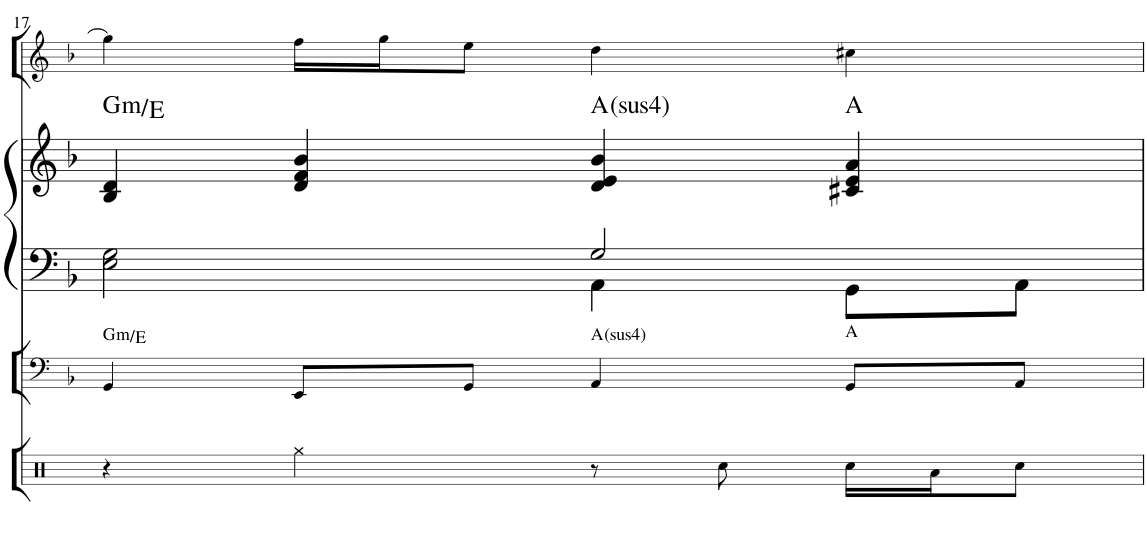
**kern	**harte	**kern	**kern	**harte	**kern
*part3	*part3	*part2	*part2	*part2	*part1
*staff4	*	*staff3	*staff2	*	*staff1
*I"Bass	*	*I"Klav.	*	*	*I"Solo- Instr.
!!LO:PB:g=z
*clefF4	*	*clefF4	*clefG2	*	*clefG2
*Trd7c12	*	*	*	*	*
*k[b-]	*	*k[b-]	*k[b-]	*	*k[b-]
*M4/4	*	*M4/4	*M4/4	*	*M4/4
=17	=17	=17	=17	=17	=17
*	*	*^	*	*	*
!	!LO:H:kt=m	!	!	!	!LO:H:kt=m	!
4GG/	G:min/6	2E\ 2G\	2ryy	4B-/ 4d/	G:min/6	4gg\]
8EE/L	.	.	.	4d/ 4f/ 4b-/	.	16ff\LL
.	.	.	.	.	.	16gg\J
8GG/J	.	.	.	.	.	8ee\J
!	!LO:H:kt=4	!	!	!	!LO:H:kt=4	!
4AA/	A:sus4	2G/	4AA\	4d/ 4e/ 4b-/	A:sus4	4dd\
8GG/L	A:maj	.	8GG\L	4c#X/ 4e/ 4a/	A:maj	4cc#X\
8AA/J	.	.	8AA\J	.	.	.
*	*	*v	*v	*	*	*
=	=	=	=	=	=
*-	*-	*-	*-	*-	*-
